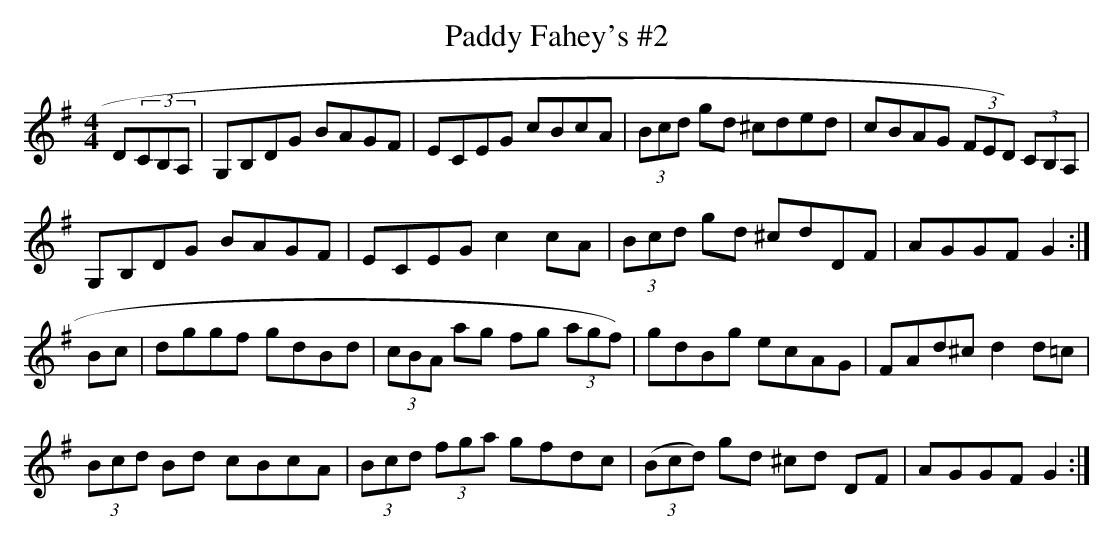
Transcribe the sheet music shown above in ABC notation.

X:1
T:Paddy Fahey's #2
M:4/4
L:1/8
K:G
D(3CB,A,|G,B,DG BAGF|ECEG cBcA|(3Bcd gd ^cded|cBAG (3FED) (3CB,A,|
G,B,DG BAGF|ECEG c2cA|(3Bcd gd ^cdDF|AGGF G2:|
Bc|dggf gdBd|(3cBA ag fg (3agf)|gdBg ecAG|FAd^c d2d=c|
(3Bcd Bd cBcA|(3Bcd (3fga gfdc|((3Bcd) gd ^cd DF|AGGF G2:|
